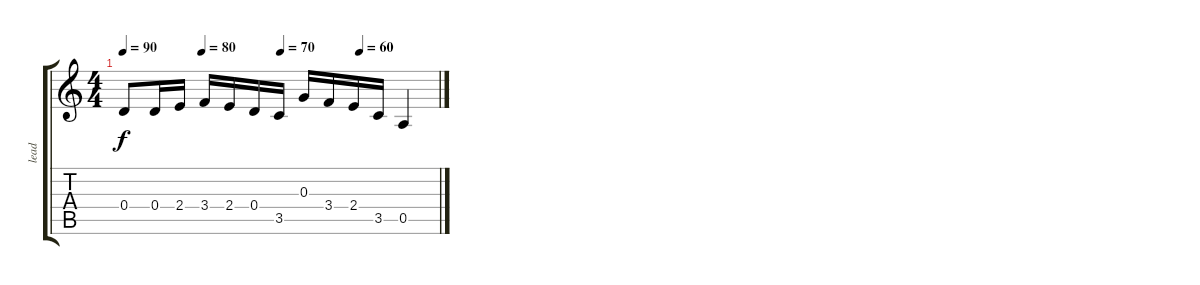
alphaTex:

\track ("lead" "lead") {instrument acousticguitarsteel}
\staff {score tabs}
\tuning (E4 B3 G3 D3 A2 E2) {hide}
\ts (4 4)
\tempo 90
\tempo (80 0.25)
\tempo (70 0.5)
\tempo (60 0.75)
\clef g2
\ks c
0.4.8{dy f} 0.4.16 2.4.16 3.4.16 2.4.16 0.4.16 3.5.16 0.3.16 3.4.16 2.4.16 3.5.16 0.5.4
